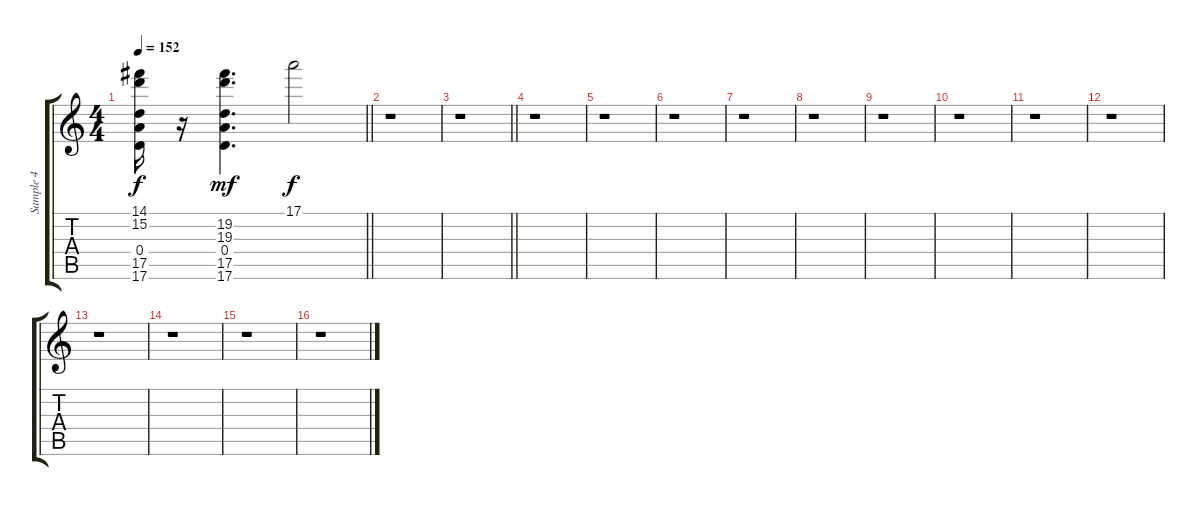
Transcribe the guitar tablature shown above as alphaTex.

\track ("Sample 4" "Sample 4") {instrument synthbass1}
\staff {score tabs}
\tuning (E4 B3 G3 D3 A2 E2) {hide}
\ts (4 4)
\tempo 152
\clef g2
\barLineRight lightlight
\ks c
(14.1{t} 15.2{t} 0.4{t} 17.5{t} 17.6{t}).16{dy f} r.16 (19.2 19.3 0.4 17.5 17.6).4{d dy mf} 17.1.2{dy f} |
\section ("" " ")
r.1 |
\barLineRight lightlight
r.1 |
\section ("" " ")
r.1 |
r.1 |
r.1 |
r.1 |
r.1 |
r.1 |
r.1 |
r.1 |
r.1 |
r.1 |
r.1 |
r.1 |
r.1
